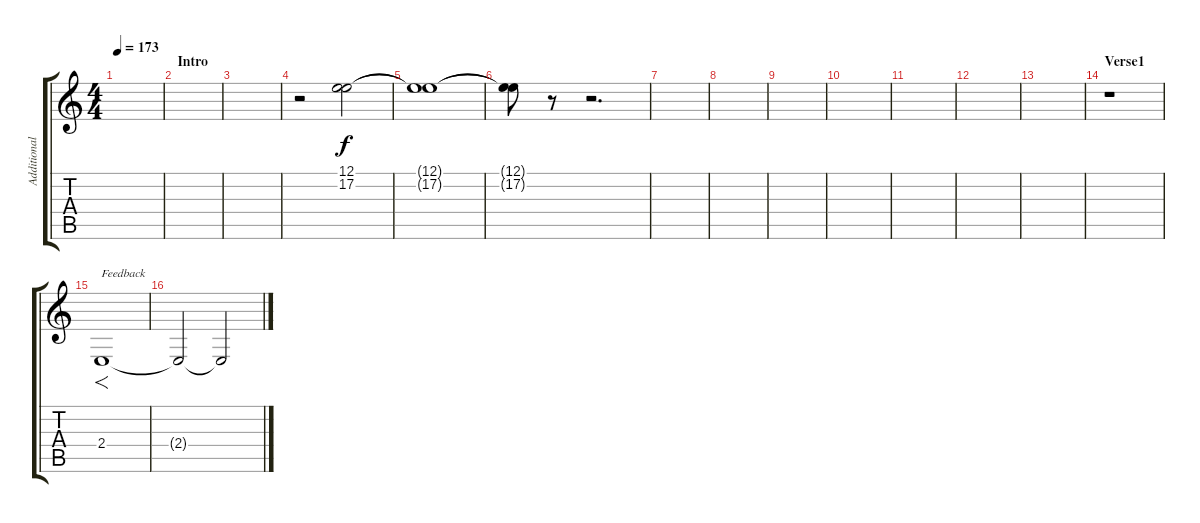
\track ("Additional Instruments" "Additional") {instrument synthstrings2}
\staff {score tabs}
\tuning (E4 B3 G3 D3 A2 D2) {hide}
\ts (4 4)
\tempo 173
\clef g2
\ks c
|
\section ("" "Intro")
|
|
r.2{volume 0} (12.1 17.2).2{volume 10} |
(12.1{t} 17.2{t}).1 |
(12.1{t} 17.2{t}).8 r.8 r.2{d} |
|
|
|
|
|
|
|
\section ("" "Verse1")
r.1{volume 8} |
2.4.1{f txt "Feedback" volume 14 instrument guitarharmonics} |
2.4{t}.2 2.4{t}.2{volume 0}
